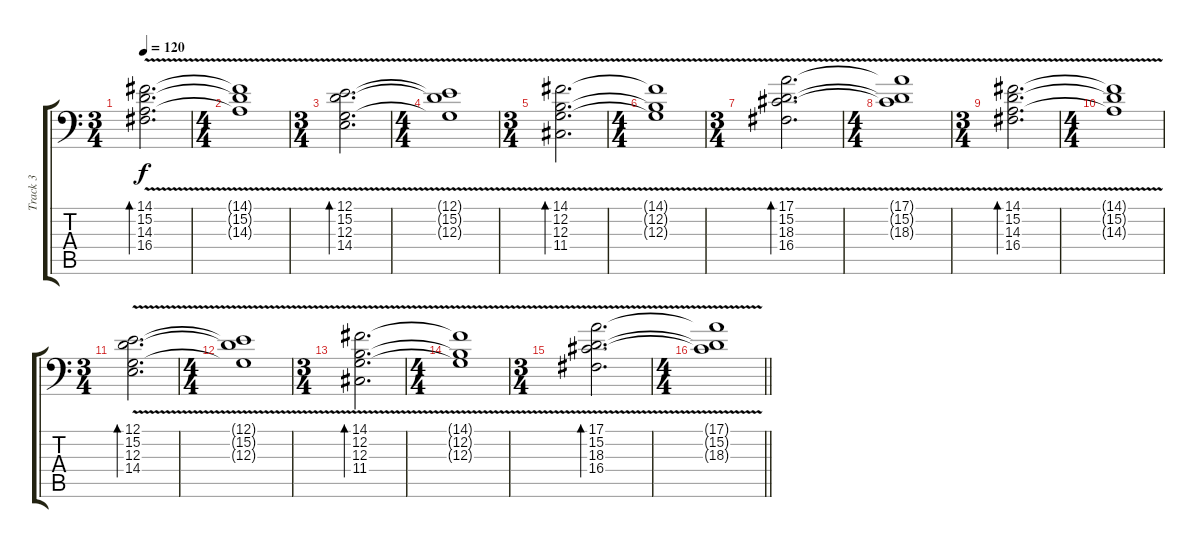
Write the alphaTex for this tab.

\track ("Track 3" "Track 3") {instrument stringensemble2}
\staff {score tabs}
\tuning (E3 B2 G2 D2 A1 E1) {hide}
\ts (3 4)
\tempo 120
\clef f4
\ks c
(14.1{v} 15.2{v} 14.3{v} 16.4{v}).2{d bd 240 dy f} |
\ts (4 4)
(14.1{t} 15.2{t} 14.3{t}).1 |
\ts (3 4)
(12.1{v} 15.2{v} 12.3{v} 14.4{v}).2{d bd 240} |
\ts (4 4)
(12.1{t} 15.2{t} 12.3{t}).1 |
\ts (3 4)
(14.1{v} 12.2{v} 12.3{v} 11.4{v}).2{d bd 240} |
\ts (4 4)
(14.1{t} 12.2{t} 12.3{t}).1 |
\ts (3 4)
(17.1{v} 15.2{v} 18.3{v} 16.4{v}).2{d bd 240} |
\ts (4 4)
(17.1{t} 15.2{t} 18.3{t}).1 |
\ts (3 4)
(14.1{v} 15.2{v} 14.3{v} 16.4{v}).2{d bd 240} |
\ts (4 4)
(14.1{t} 15.2{t} 14.3{t}).1 |
\ts (3 4)
(12.1{v} 15.2{v} 12.3{v} 14.4{v}).2{d bd 240} |
\ts (4 4)
(12.1{t} 15.2{t} 12.3{t}).1 |
\ts (3 4)
(14.1{v} 12.2{v} 12.3{v} 11.4{v}).2{d bd 240} |
\ts (4 4)
(14.1{t} 12.2{t} 12.3{t}).1 |
\ts (3 4)
(17.1{v} 15.2{v} 18.3{v} 16.4{v}).2{d bd 240} |
\ts (4 4)
\barLineRight lightlight
(17.1{t} 15.2{t} 18.3{t}).1
